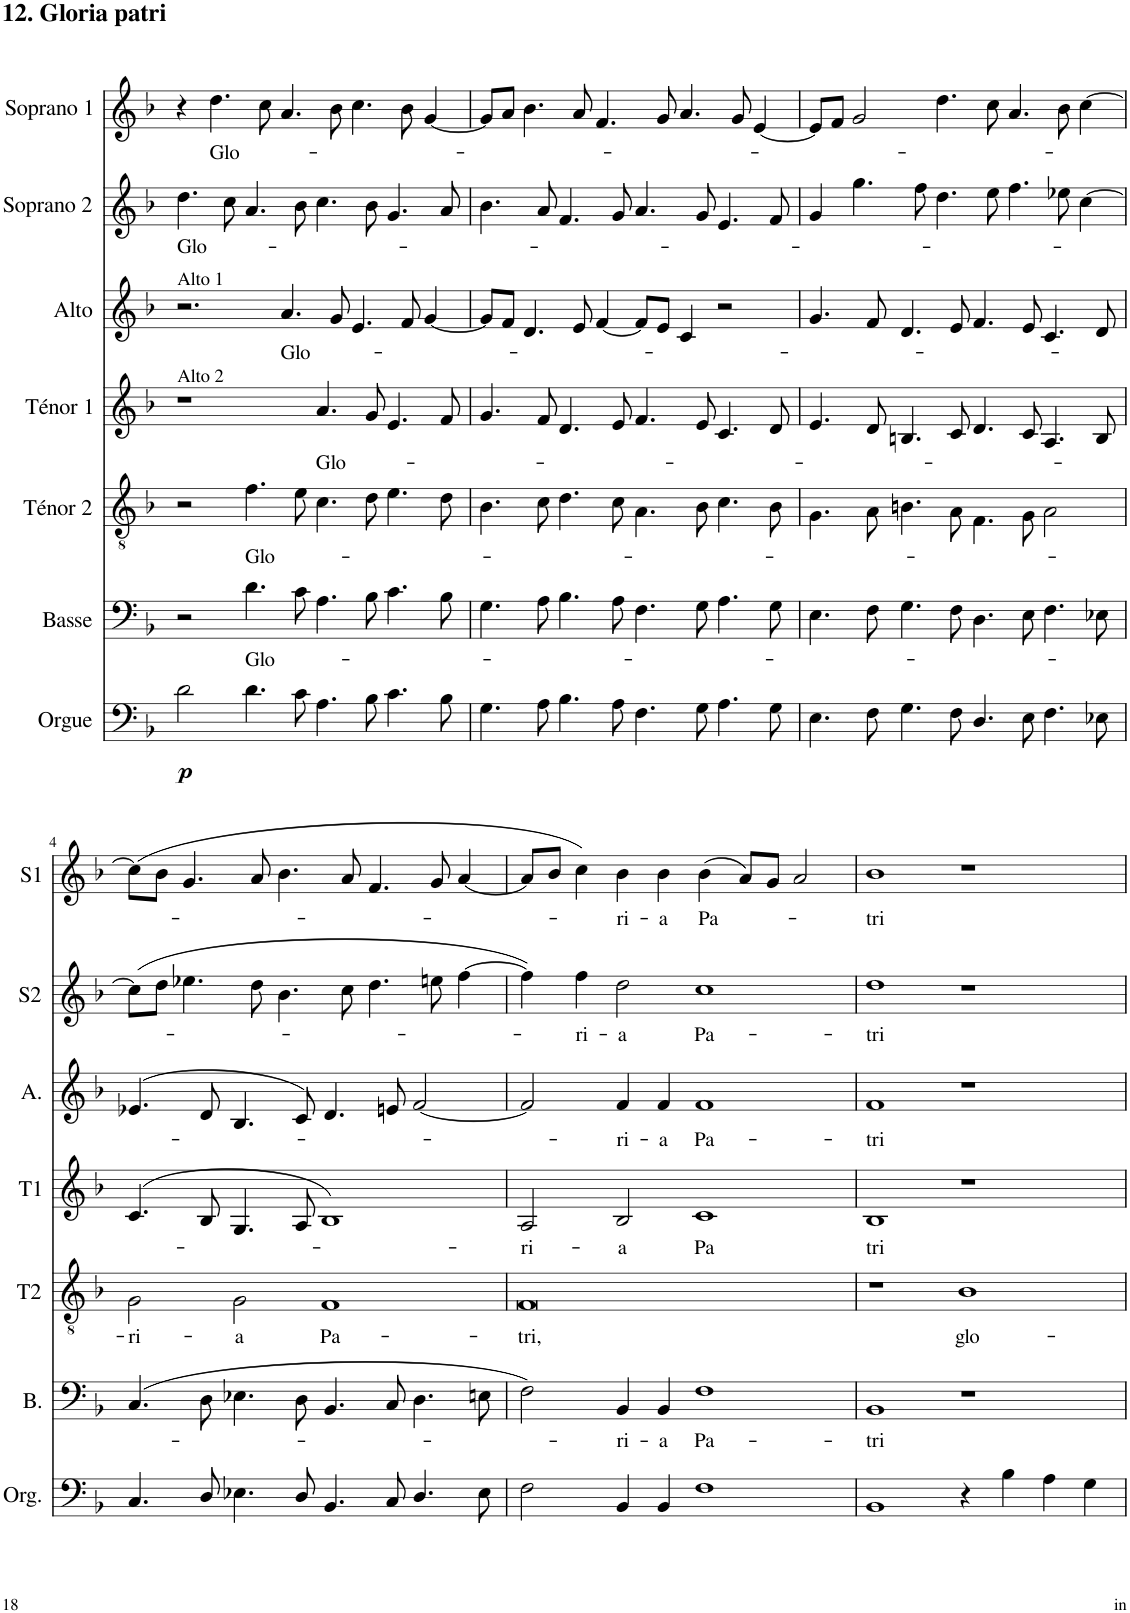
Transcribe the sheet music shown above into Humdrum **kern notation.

**kern	**dynam	**kern	**text	**kern	**text	**kern	**text	**kern	**text	**kern	**text	**kern	**text
*part7	*part7	*part6	*part6	*part5	*part5	*part4	*part4	*part3	*part3	*part2	*part2	*part1	*part1
*staff7	*staff7	*staff6	*staff6	*staff5	*staff5	*staff4	*staff4	*staff3	*staff3	*staff2	*staff2	*staff1	*staff1
*I"Orgue	*	*I"Basse	*	*I"Ténor 2	*	*I"Ténor 1	*	*I"Alto	*	*I"Soprano 2	*	*I"Soprano 1	*
*I'Org.	*	*I'B.	*	*I'T2	*	*I'T1	*	*I'A.	*	*I'S2	*	*I'S1	*
!!LO:PB:g=z
*clefF4	*	*clefF4	*	*clefGv2	*	*clefG2	*	*clefG2	*	*clefG2	*	*clefG2	*
*k[b-]	*	*k[b-]	*	*k[b-]	*	*k[b-]	*	*k[b-]	*	*k[b-]	*	*k[b-]	*
*M4/2	*	*M4/2	*	*M4/2	*	*M4/2	*	*M4/2	*	*M4/2	*	*M4/2	*
=1	=1	=1	=1	=1	=1	=1	=1	=1	=1	=1	=1	=1	=1
!	!	!	!	!	!	!	!	!	!	!	!	!LO:TX:a:B:t=12. Gloria patri	!
!	!	!	!	!	!	!	!	!LO:TX:a:t=Alto 1	!	!	!	!	!
!	!	!	!	!	!	!LO:TX:a:t=Alto 2	!	!	!	!	!	!	!
!	!LO:DY:b	!	!	!	!	!	!	!	!	!	!LO:LY:b	!	!
2d\	p	2r	.	2r	.	1r	.	2.r	.	4.dd\	Glo-	4r	.
!	!	!	!	!	!	!	!	!	!	!	!	!	!LO:LY:b
.	.	.	.	.	.	.	.	.	.	.	.	4.dd\	Glo-
.	.	.	.	.	.	.	.	.	.	8cc\	.	.	.
!	!	!	!LO:LY:b	!	!LO:LY:b	!	!	!	!	!	!	!	!
4.d\	.	4.d\	Glo-	4.f\	Glo-	.	.	.	.	4.a/	.	.	.
.	.	.	.	.	.	.	.	.	.	.	.	8cc\	.
!	!	!	!	!	!	!	!	!	!LO:LY:b	!	!	!	!
.	.	.	.	.	.	.	.	4.a/	Glo-	.	.	4.a/	.
8c\	.	8c\	.	8e\	.	.	.	.	.	8b-\	.	.	.
!	!	!	!	!	!	!	!LO:LY:b	!	!	!	!	!	!
4.A\	.	4.A\	.	4.c\	.	4.a/	Glo-	.	.	4.cc\	.	.	.
.	.	.	.	.	.	.	.	8g/	.	.	.	8b-\	.
.	.	.	.	.	.	.	.	4.e/	.	.	.	4.cc\	.
8B-\	.	8B-\	.	8d\	.	8g/	.	.	.	8b-\	.	.	.
4.c\	.	4.c\	.	4.e\	.	4.e/	.	.	.	4.g/	.	.	.
.	.	.	.	.	.	.	.	8f/	.	.	.	8b-\	.
.	.	.	.	.	.	.	.	[<4g/	.	.	.	[4g/	.
8B-\	.	8B-\	.	8d\	.	8f/	.	.	.	8a/	.	.	.
=2	=2	=2	=2	=2	=2	=2	=2	=2	=2	=2	=2	=2	=2
4.G\	.	4.G\	.	4.B-\	.	4.g/	.	8g/L]	.	4.b-\	.	8g/L]	.
.	.	.	.	.	.	.	.	8f/J	.	.	.	8a/J	.
.	.	.	.	.	.	.	.	4.d/	.	.	.	4.b-\	.
8A\	.	8A\	.	8c\	.	8f/	.	.	.	8a/	.	.	.
4.B-\	.	4.B-\	.	4.d\	.	4.d/	.	.	.	4.f/	.	.	.
.	.	.	.	.	.	.	.	8e/	.	.	.	8a/	.
.	.	.	.	.	.	.	.	[<4f/	.	.	.	4.f/	.
8A\	.	8A\	.	8c\	.	8e/	.	.	.	8g/	.	.	.
4.F\	.	4.F\	.	4.A\	.	4.f/	.	8f/L]	.	4.a/	.	.	.
.	.	.	.	.	.	.	.	8e/J	.	.	.	8g/	.
.	.	.	.	.	.	.	.	4c/	.	.	.	4.a/	.
8G\	.	8G\	.	8B-\	.	8e/	.	.	.	8g/	.	.	.
4.A\	.	4.A\	.	4.c\	.	4.c/	.	2r	.	4.e/	.	.	.
.	.	.	.	.	.	.	.	.	.	.	.	8g/	.
.	.	.	.	.	.	.	.	.	.	.	.	[4e/	.
8G\	.	8G\	.	8B-\	.	8d/	.	.	.	8f/	.	.	.
=3	=3	=3	=3	=3	=3	=3	=3	=3	=3	=3	=3	=3	=3
4.E\	.	4.E\	.	4.G\	.	4.e/	.	4.g/	.	4g/	.	8e/L]	.
.	.	.	.	.	.	.	.	.	.	.	.	8f/J	.
.	.	.	.	.	.	.	.	.	.	4.gg\	.	2g/	.
8F\	.	8F\	.	8A\	.	8d/	.	8f/	.	.	.	.	.
4.G\	.	4.G\	.	4.Bn\	.	4.Bn/	.	4.d/	.	.	.	.	.
.	.	.	.	.	.	.	.	.	.	8ff\	.	.	.
.	.	.	.	.	.	.	.	.	.	4.dd\	.	4.dd\	.
8F\	.	8F\	.	8A\	.	8c/	.	8e/	.	.	.	.	.
4.D/	.	4.D\	.	4.F\	.	4.d/	.	4.f/	.	.	.	.	.
.	.	.	.	.	.	.	.	.	.	8ee\	.	8cc\	.
.	.	.	.	.	.	.	.	.	.	4.ff\	.	4.a/	.
8E\	.	8E\	.	8G\	.	8c/	.	8e/	.	.	.	.	.
4.F\	.	4.F\	.	2A\	.	4.A/	.	4.c/	.	.	.	.	.
.	.	.	.	.	.	.	.	.	.	8ee-X\	.	8b-\	.
.	.	.	.	.	.	.	.	.	.	[4cc\	.	[4cc\	.
8E-X\	.	8E-X\	.	.	.	8B/	.	8d/	.	.	.	.	.
!!LO:LB:g=z
=4	=4	=4	=4	=4	=4	=4	=4	=4	=4	=4	=4	=4	=4
!	!	!	!	!	!LO:LY:b	!	!	!	!	!	!	!	!
4.C/	.	(4.C/	.	2G\	-ri-	(>4.c/	.	(>4.e-X/	.	(8cc\L]	.	(8cc\L]	.
.	.	.	.	.	.	.	.	.	.	8dd\J	.	8b-\J	.
.	.	.	.	.	.	.	.	.	.	4.ee-X\	.	4.g/	.
8D/	.	8D\	.	.	.	8B-/	.	8d/	.	.	.	.	.
!	!	!	!	!	!LO:LY:b	!	!	!	!	!	!	!	!
4.E-X\	.	4.E-X\	.	2G\	-a	4.G/	.	4.B-/	.	.	.	.	.
.	.	.	.	.	.	.	.	.	.	8dd\	.	8a/	.
.	.	.	.	.	.	.	.	.	.	4.b-\	.	4.b-\	.
8D/	.	8D\	.	.	.	8A/	.	8c/)	.	.	.	.	.
!	!	!	!	!	!LO:LY:b	!	!	!	!	!	!	!	!
4.BB-/	.	4.BB-/	.	1F	Pa-	1B-)	.	4.d/	.	.	.	.	.
.	.	.	.	.	.	.	.	.	.	8cc\	.	8a/	.
.	.	.	.	.	.	.	.	.	.	4.dd\	.	4.f/	.
8C/	.	8C/	.	.	.	.	.	8en/	.	.	.	.	.
4.D/	.	4.D\	.	.	.	.	.	[<2f/	.	.	.	.	.
.	.	.	.	.	.	.	.	.	.	8een\	.	8g/	.
.	.	.	.	.	.	.	.	.	.	[4ff\	.	[4a/	.
8E-\	.	8En\	.	.	.	.	.	.	.	.	.	.	.
=5	=5	=5	=5	=5	=5	=5	=5	=5	=5	=5	=5	=5	=5
!	!	!	!	!	!LO:LY:b	!	!LO:LY:b	!	!	!	!	!	!
2F\	.	2F\)	.	0F	-tri,	2A/	ri-	2f/]	.	4ff\])	.	8a/L]	.
.	.	.	.	.	.	.	.	.	.	.	.	8b-/J	.
!	!	!	!	!	!	!	!	!	!	!	!LO:LY:b	!	!
.	.	.	.	.	.	.	.	.	.	4ff\	-ri-	4cc\)	.
!	!	!	!LO:LY:b	!	!	!	!LO:LY:b	!	!LO:LY:b	!	!LO:LY:b	!	!LO:LY:b
4BB-/	.	4BB-/	-ri-	.	.	2B-/	-a	4f/	-ri-	2dd\	-a	4b-\	-ri-
!	!	!	!LO:LY:b	!	!	!	!	!	!LO:LY:b	!	!	!	!LO:LY:b
4BB-/	.	4BB-/	-a	.	.	.	.	4f/	-a	.	.	4b-\	-a
!	!	!	!LO:LY:b	!	!	!	!LO:LY:b	!	!LO:LY:b	!	!LO:LY:b	!	!LO:LY:b
1F	.	1F	Pa-	.	.	1c	Pa	1f	Pa-	1cc	Pa-	(4b-\	Pa-
.	.	.	.	.	.	.	.	.	.	.	.	8a/L)	.
.	.	.	.	.	.	.	.	.	.	.	.	8g/J	.
.	.	.	.	.	.	.	.	.	.	.	.	2a/	.
=6	=6	=6	=6	=6	=6	=6	=6	=6	=6	=6	=6	=6	=6
!	!	!	!LO:LY:b	!	!	!	!LO:LY:b	!	!LO:LY:b	!	!LO:LY:b	!	!LO:LY:b
1BB-	.	1BB-	-tri	1r	.	1B-	tri	1f	-tri	1dd	-tri	1b-	-tri
!	!	!	!	!	!LO:LY:b	!	!	!	!	!	!	!	!
4r	.	1r	.	1B-	glo-	1r	.	1r	.	1r	.	1r	.
4B-\	.	.	.	.	.	.	.	.	.	.	.	.	.
4A\	.	.	.	.	.	.	.	.	.	.	.	.	.
4G\	.	.	.	.	.	.	.	.	.	.	.	.	.
=	=	=	=	=	=	=	=	=	=	=	=	=	=
*-	*-	*-	*-	*-	*-	*-	*-	*-	*-	*-	*-	*-	*-
